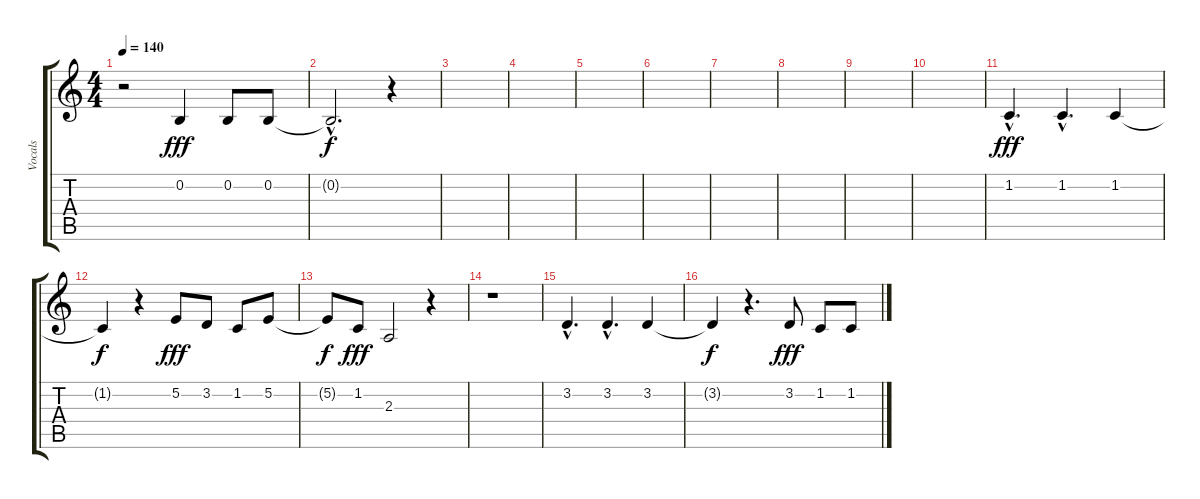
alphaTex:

\track ("Vocals" "Vocals") {instrument altosax}
\staff {score tabs}
\tuning (E4 B3 G3 D3 A2 E2) {hide}
\ts (4 4)
\tempo 140
\clef g2
\ks c
r.2{dy fff} 0.2.4 0.2.8 0.2.8 |
0.2{hac t}.2{d dy f} r.4 |
|
|
|
|
|
|
|
|
1.2{hac}.4{d dy fff} 1.2{hac}.4{d} 1.2.4 |
1.2{t}.4{dy f} r.4 5.2.8{dy fff} 3.2.8 1.2.8 5.2.8 |
5.2{t}.8{dy f} 1.2.8{dy fff} 2.3.2 r.4 |
r.1 |
3.2{hac}.4{d} 3.2{hac}.4{d} 3.2.4 |
3.2{t}.4{dy f} r.4{d} 3.2.8{dy fff} 1.2.8 1.2.8
